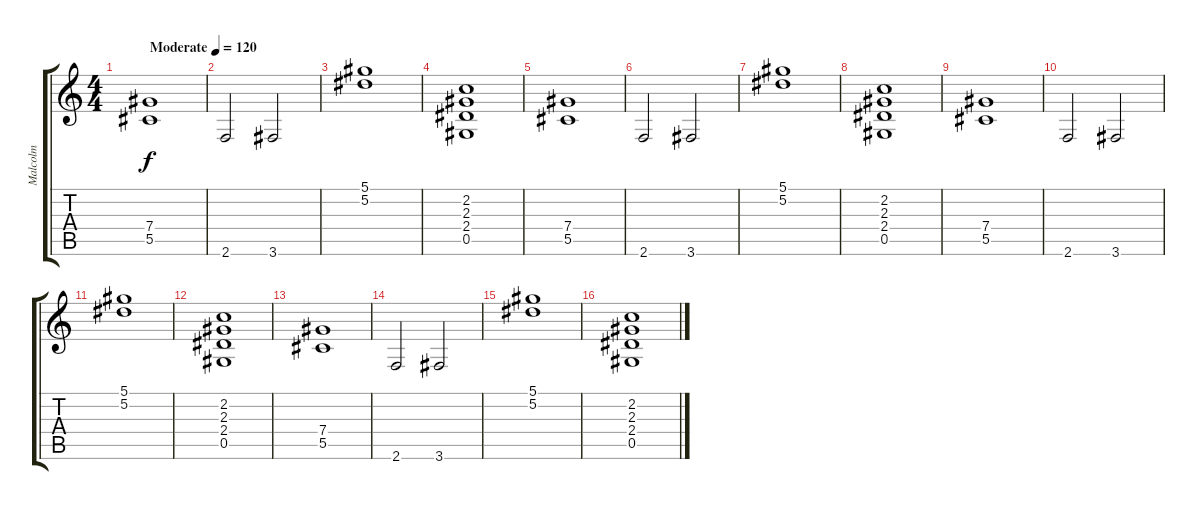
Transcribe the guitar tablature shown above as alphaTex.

\track ("Malcolm" "Malcolm") {instrument distortionguitar}
\staff {score tabs}
\tuning (Eb4 Bb3 Gb3 Db3 Ab2 Eb2) {hide}
\ts (4 4)
\tempo (120 "Moderate")
\clef g2
\ks c
(7.4 5.5).1{dy f instrument distortionguitar} |
2.6.2 3.6.2 |
(5.1 5.2).1 |
(2.2 2.3 2.4 0.5).1 |
(7.4 5.5).1 |
2.6.2 3.6.2 |
(5.1 5.2).1 |
(2.2 2.3 2.4 0.5).1 |
(7.4 5.5).1 |
2.6.2 3.6.2 |
(5.1 5.2).1 |
(2.2 2.3 2.4 0.5).1 |
(7.4 5.5).1 |
2.6.2 3.6.2 |
(5.1 5.2).1 |
(2.2 2.3 2.4 0.5).1
